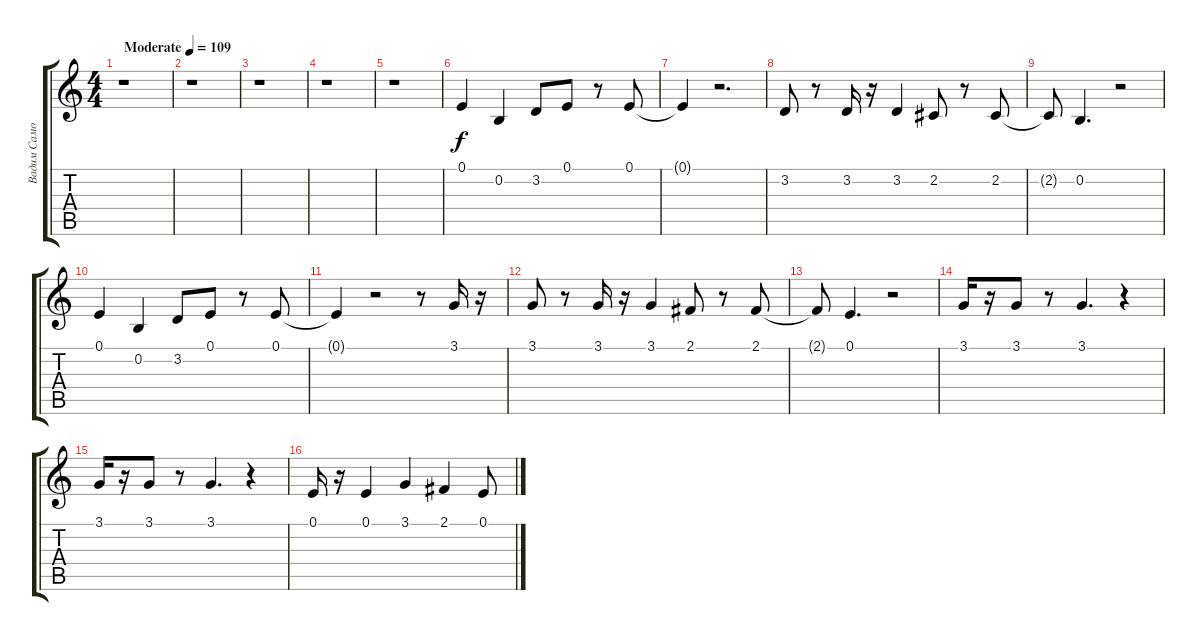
\track ("Вадим Самойлов (вокал)" "Вадим Само") {instrument vibraphone}
\staff {score tabs}
\tuning (E4 B3 G3 D3 A2 E2) {hide}
\ts (4 4)
\tempo (109 "Moderate")
\clef g2
\ks c
r.1{dy f instrument vibraphone} |
r.1 |
r.1 |
r.1 |
r.1 |
0.1.4 0.2.4 3.2.8 0.1.8 r.8 0.1.8 |
0.1{t}.4 r.2{d} |
3.2.8 r.8 3.2.16 r.16 3.2.4 2.2.8 r.8 2.2.8 |
2.2{t}.8 0.2.4{d} r.2 |
0.1.4 0.2.4 3.2.8 0.1.8 r.8 0.1.8 |
0.1{t}.4 r.2 r.8 3.1.16 r.16 |
3.1.8 r.8 3.1.16 r.16 3.1.4 2.1.8 r.8 2.1.8 |
2.1{t}.8 0.1.4{d} r.2 |
3.1.16 r.16 3.1.8 r.8 3.1.4{d} r.4 |
3.1.16 r.16 3.1.8 r.8 3.1.4{d} r.4 |
0.1.16 r.16 0.1.4 3.1.4 2.1.4 0.1.8
